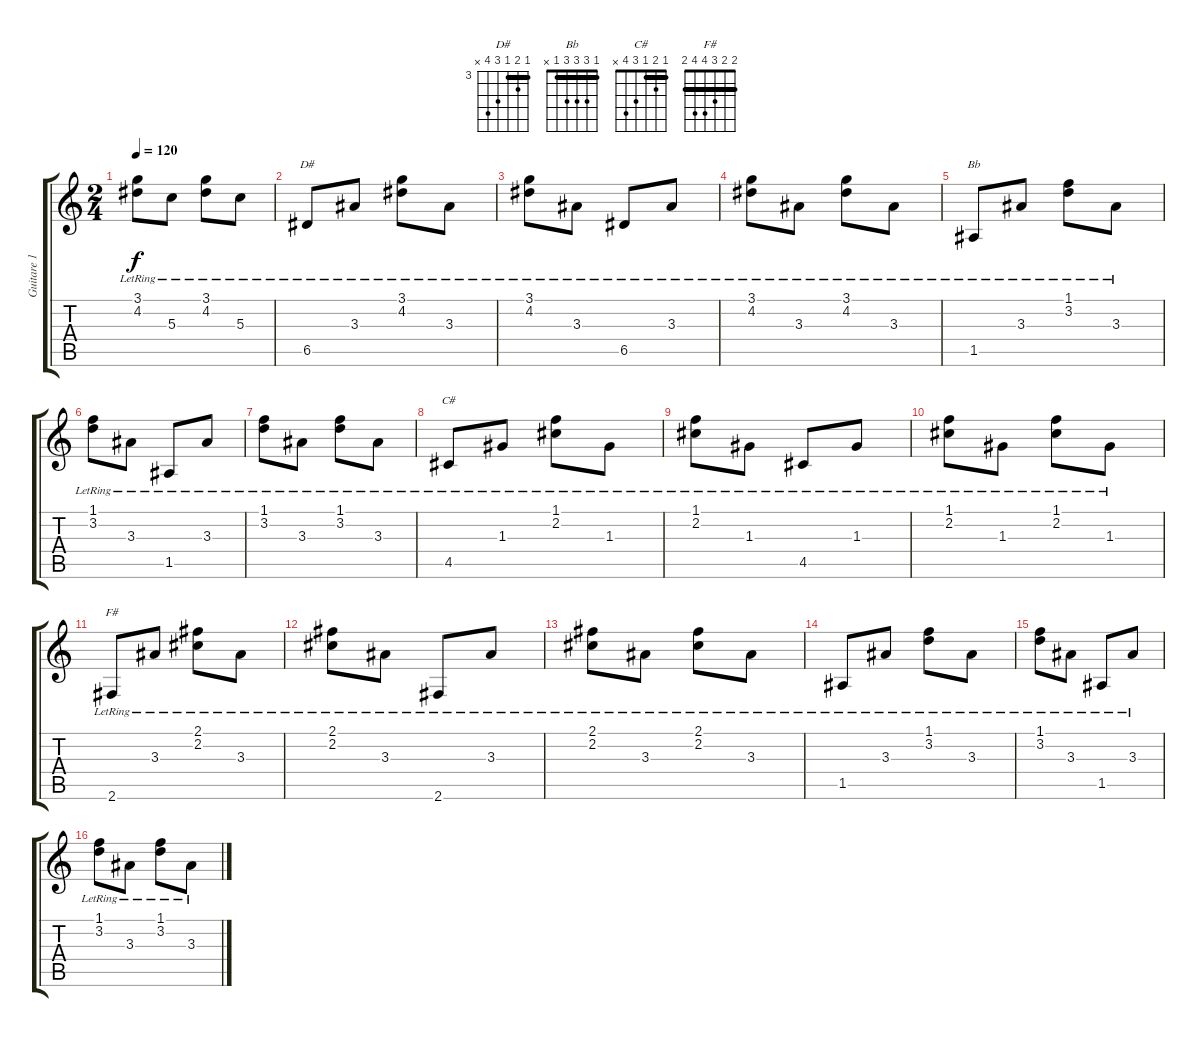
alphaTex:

\track ("Guitare 1" "Guitare 1") {instrument acousticguitarsteel}
\staff {score tabs}
\tuning (E4 B3 G3 D3 A2 E2) {hide}
\chord ("D#" 3 4 3 5 6 x) {firstfret 3 barre 3}
\chord ("Bb" 1 3 3 3 1 x) {barre 1}
\chord ("C#" 1 2 1 3 4 x) {barre 1}
\chord ("F#" 2 2 3 4 4 2) {barre 2}
\ts (2 4)
\tempo 120
\clef g2
\ks c
(3.1{lr} 4.2{lr}).8{dy f} 5.3{lr}.8 (3.1{lr} 4.2{lr}).8 5.3{lr}.8 |
6.5{lr}.8{ch "D#"} 3.3{lr}.8 (3.1 4.2{lr}).8 3.3{lr}.8 |
(3.1{lr} 4.2{lr}).8 3.3{lr}.8 6.5{lr}.8 3.3{lr}.8 |
(3.1{lr} 4.2{lr}).8 3.3{lr}.8 (3.1{lr} 4.2{lr}).8 3.3{lr}.8 |
1.5{lr}.8{ch "Bb"} 3.3{lr}.8 (1.1{lr} 3.2{lr}).8 3.3{lr}.8 |
(1.1{lr} 3.2{lr}).8 3.3{lr}.8 1.5{lr}.8 3.3{lr}.8 |
(1.1{lr} 3.2{lr}).8 3.3{lr}.8 (1.1{lr} 3.2{lr}).8 3.3{lr}.8 |
4.5{lr}.8{ch "C#"} 1.3{lr}.8 (1.1{lr} 2.2{lr}).8 1.3{lr}.8 |
(1.1{lr} 2.2{lr}).8 1.3{lr}.8 4.5{lr}.8 1.3{lr}.8 |
(1.1{lr} 2.2{lr}).8 1.3{lr}.8 (1.1{lr} 2.2{lr}).8 1.3{lr}.8 |
2.6{lr}.8{ch "F#"} 3.3{lr}.8 (2.1{lr} 2.2{lr}).8 3.3{lr}.8 |
(2.1{lr} 2.2{lr}).8 3.3{lr}.8 2.6{lr}.8 3.3{lr}.8 |
(2.1{lr} 2.2{lr}).8 3.3{lr}.8 (2.1{lr} 2.2{lr}).8 3.3{lr}.8 |
1.5{lr}.8 3.3{lr}.8 (1.1{lr} 3.2{lr}).8 3.3{lr}.8 |
(1.1{lr} 3.2{lr}).8 3.3{lr}.8 1.5{lr}.8 3.3{lr}.8 |
(1.1{lr} 3.2{lr}).8 3.3{lr}.8 (1.1{lr} 3.2{lr}).8 3.3{lr}.8
